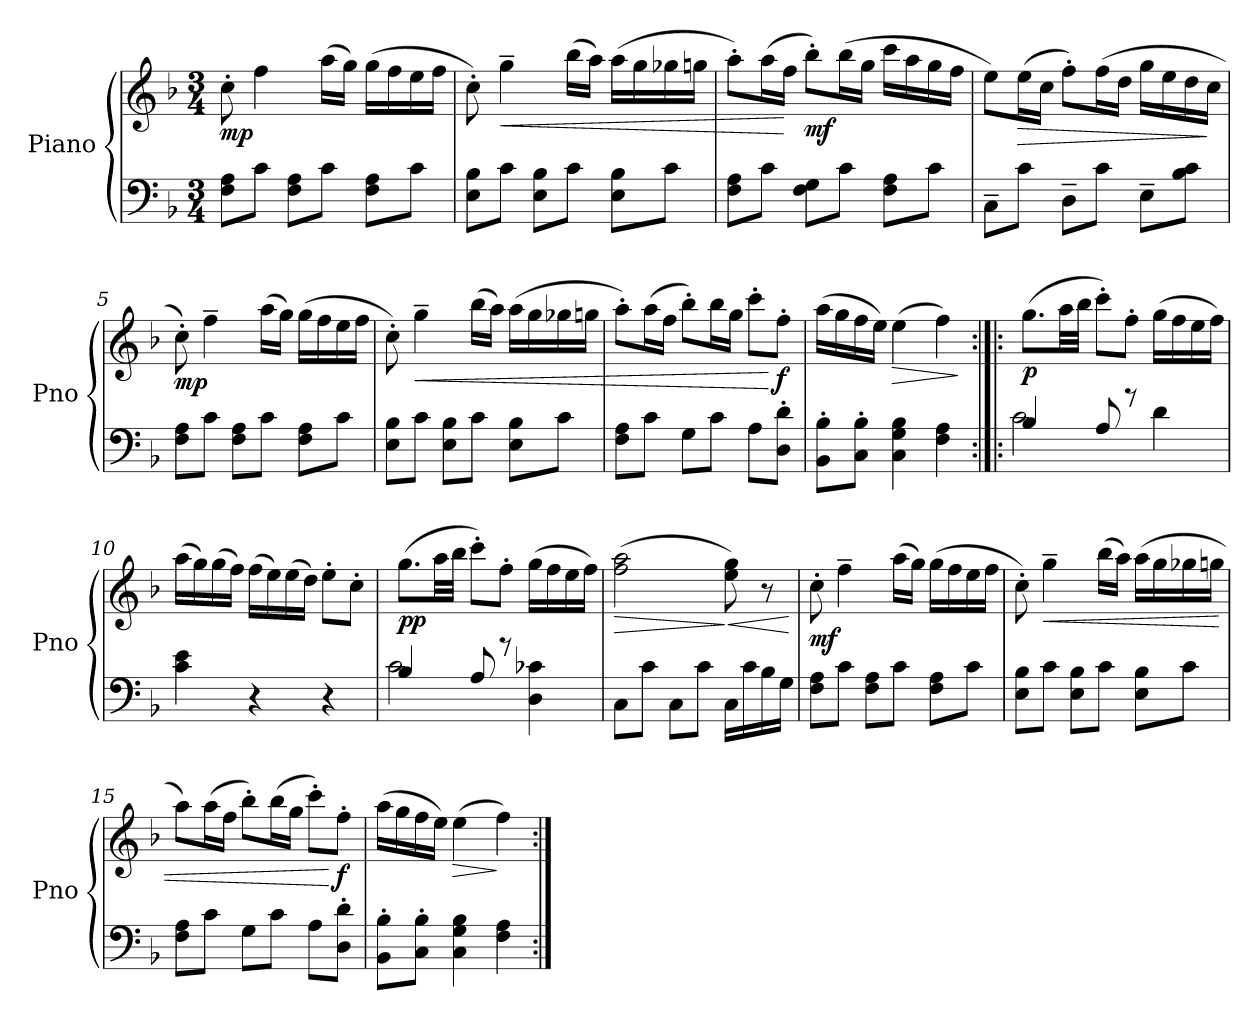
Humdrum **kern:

**kern	**kern	**dynam
*part1	*part1	*part1
*staff2	*staff1	*staff1/2
*I"Piano	*	*
*I'Pno	*	*
*clefF4	*clefG2	*
*k[b-]	*k[b-]	*
*M3/4	*M3/4	*
*MM90	*MM90	*
=1	=1	=1
!	!	!LO:DY:b
8F\<< 8A\<<L	8cc'\	mp
8c\J	4ff\	.
8F\ 8A\L	.	.
8c\J	(>16aa\LL	.
.	16gg\JJ)	.
8F\ 8A\L	(>16gg\LL	.
.	16ff\	.
8c\J	16ee\	.
.	16ff\JJ	.
=2	=2	=2
8E\<< 8B-\<<L	8cc'\)	.
!	!	!LO:HP:b
8c\J	4gg~\	<
8E\ 8B-\L	.	.
8c\J	(>16bb-\LL	.
.	16aa\JJ)	.
8E\ 8B-\L	(>16aa\LL	.
.	16gg\	.
8c\J	16gg-X\	.
.	16ggn\JJ	.
=3	=3	=3
8F\<< 8A\<<L	8aa'\L)	.
8c\J	(>16aa\L	.
.	16ff\JJ	[
!	!	!LO:DY:b
8F\<< 8G\<<L	8bb-'\L)	mf
8c\J	(>16bb-\L	.
.	16gg\JJ	.
8F\ 8A\L	16ccc\LL	.
.	16aa\	.
8c\J	16gg\	.
.	16ff\JJ	.
=4	=4	=4
8C<~\L	8ee\L)	.
!	!	!LO:HP:b
8c\J	(>16ee\L	>
.	16cc\JJ	.
8D<~\L	8ff'\L)	.
8c\J	(>16ff\L	.
.	16dd\JJ	.
8E<~\L	16gg\LL	.
.	16ee\	.
8B-\<< 8c\<<J	16dd\	.
.	16cc\JJ	]
!!LO:LB:g=z
=5	=5	=5
!	!	!LO:DY:b
8F\<< 8A\<<L	8cc'\)	mp
8c\J	4ff~\	.
8F\ 8A\L	.	.
8c\J	(>16aa\LL	.
.	16gg\JJ)	.
8F\ 8A\L	(>16gg\LL	.
.	16ff\	.
8c\J	16ee\	.
.	16ff\JJ	.
=6	=6	=6
8E\<< 8B-\<<L	8cc'\)	.
!	!	!LO:HP:b
8c\J	4gg~\	<
8E\ 8B-\L	.	.
8c\J	(>16bb-\LL	.
.	16aa\JJ)	.
8E\ 8B-\L	(>16aa\LL	.
.	16gg\	.
8c\J	16gg-X\	.
.	16ggn\JJ	.
=7	=7	=7
8F\<< 8A\<<L	8aa'\L)	.
8c\J	(>16aa\L	.
.	16ff\JJ	.
8G<\L	8bb-'\L)	.
8c\J	16bb-\L	.
.	16gg\JJ	.
8A<\L	8ccc'\L	.
!	!	!LO:DY:n=1:b
8D\' 8d\'J	8ff'\J	[ f
=8	=8	=8
8BB-\' 8B-\'L	(>16aa\LL	.
.	16gg\	.
8C\<' 8B-\<'J	16ff\	.
.	16ee\JJ)	.
!	!	!LO:HP:b
4C\<<< 4G\<<< 4B-\<<<	(>4ee\	>
4F\<< 4A\<<	4ff\)	.
.	.	]
!!LO:LB:g=z
=9:|!|:	=9:|!|:	=9:|!|:
*^	*	*
!	!	!	!LO:DY:b
4B-</	2c<\	(>8.gg\L	p
.	.	32aa\LL	.
.	.	32bb-\JJJ	.
8A</	.	8ccc'\L)	.
8r	.	8ff'\J	.
4d<\	4ryy	(>16gg\LL	.
.	.	16ff\	.
.	.	16ee\	.
.	.	16ff\JJ)	.
*v	*v	*	*
=10	=10	=10
4c\<< 4e\<<	(>16aa\LL	.
.	16gg\)	.
.	(>16gg\	.
.	16ff\JJ)	.
4r	(>16ff\LL	.
.	16ee\)	.
.	(>16ee\	.
.	16dd\JJ)	.
4r	8ee'\L	.
.	8cc'\J	.
=11	=11	=11
*^	*	*
!	!	!	!LO:DY:b
4B-</	2c<\	(>8.gg\L	pp
.	.	32aa\LL	.
.	.	32bb-\JJJ	.
8A</	.	8ccc'\L)	.
8r	.	8ff'\J	.
4D\<< 4c-X\<<	4ryy	(>16gg\LL	.
.	.	16ff\	.
.	.	16ee\	.
.	.	16ff\JJ)	.
*v	*v	*	*
=12	=12	=12
!	!	!LO:HP:b
8C\L	(>2ff\ 2aa\	>
8c\J	.	.
8C\L	.	.
8c\J	.	.
!	!	!LO:HP:n=1:b
16C\LL	8ee\ 8gg\)	] <
16c\	.	.
16B-<\	8r	.
16G<\JJ	.	.
.	.	[
=13	=13	=13
!	!	!LO:DY:b
8F\<< 8A\<<L	8cc'\	mf
8c\J	4ff~\	.
8F\ 8A\L	.	.
8c\J	(>16aa\LL	.
.	16gg\JJ)	.
8F\ 8A\L	(>16gg\LL	.
.	16ff\	.
8c\J	16ee\	.
.	16ff\JJ	.
!!LO:LB:g=z
=14	=14	=14
8E\ 8B-\L	8cc'\)	.
!	!	!LO:HP:b
8c\J	4gg~\	<
8E\ 8B-\L	.	.
8c\J	(>16bb-\LL	.
.	16aa\JJ)	.
8E\ 8B-\L	(>16aa\LL	.
.	16gg\	.
8c\J	16gg-X\	.
.	16ggn\JJ	.
=15	=15	=15
8F\ 8A\L	8aa\L)	.
8c\J	(>16aa\L	.
.	16ff\JJ	.
8G\L	8bb-'\L)	.
8c\J	(>16bb-\L	.
.	16gg\JJ	.
8A\L	8ccc'\L)	.
!	!	!LO:DY:n=1:b
8D\' 8d\'J	8ff'\J	[ f
=16	=16	=16
8BB-\' 8B-\'L	(>16aa\LL	.
.	16gg\	.
8C\' 8B-\'J	16ff\	.
.	16ee\JJ)	.
!	!	!LO:HP:b
4C\ 4G\ 4B-\	(>4ee\	>
4F\ 4A\	4ff\)	]
=:|!	=:|!	=:|!
*-	*-	*-
